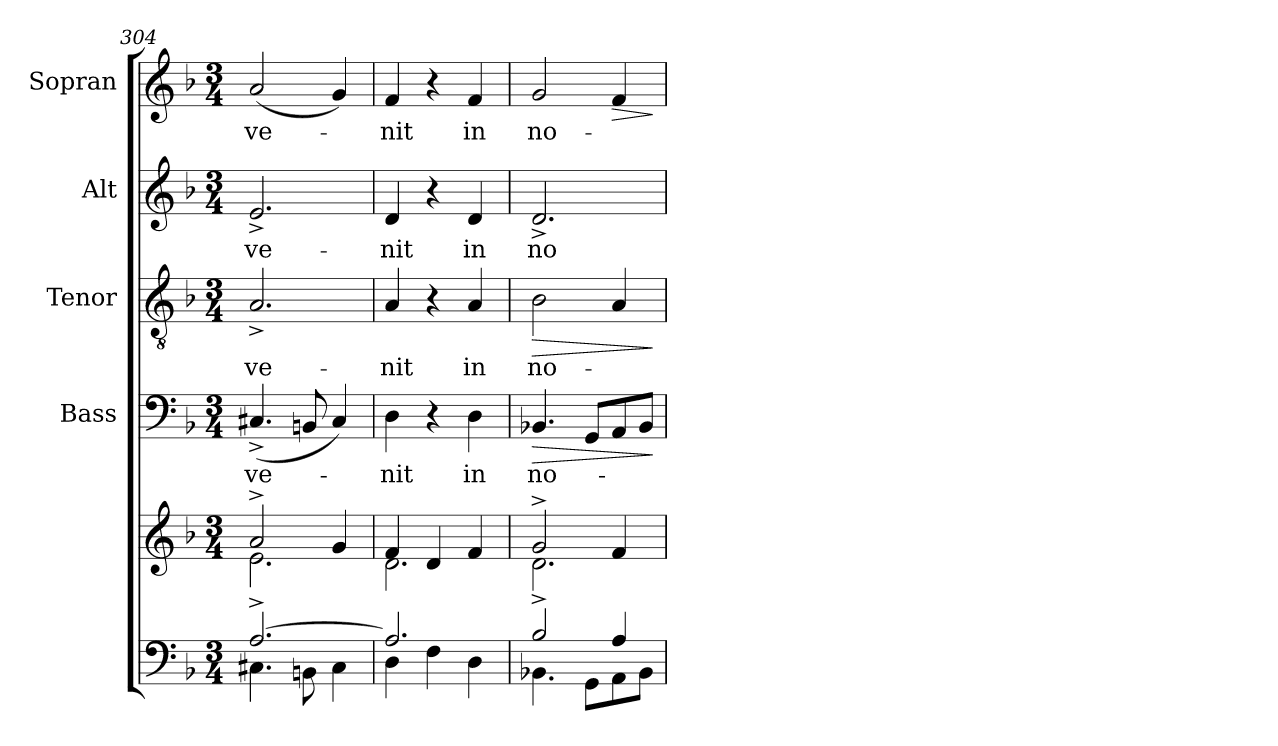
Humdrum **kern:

**kern	**kern	**kern	**text	**dynam	**kern	**text	**dynam	**kern	**text	**kern	**text	**dynam
*part5	*part5	*part4	*part4	*part4	*part3	*part3	*part3	*part2	*part2	*part1	*part1	*part1
*staff6	*staff5	*staff4	*staff4	*staff4	*staff3	*staff3	*staff3	*staff2	*staff2	*staff1	*staff1	*staff1
*	*	*I"Bass	*	*	*I"Tenor	*	*	*I"Alt	*	*I"Sopran	*	*
*	*	*I'B.	*	*	*I'T.	*	*	*I'A.	*	*I'S.	*	*
*clefF4	*clefG2	*clefF4	*	*	*clefGv2	*	*	*clefG2	*	*clefG2	*	*
*k[b-]	*k[b-]	*k[b-]	*	*	*k[b-]	*	*	*k[b-]	*	*k[b-]	*	*
*F:	*F:	*F:	*	*	*F:	*	*	*F:	*	*F:	*	*
*M3/4	*M3/4	*M3/4	*	*	*M3/4	*	*	*M3/4	*	*M3/4	*	*
=304	=304	=304	=304	=304	=304	=304	=304	=304	=304	=304	=304	=304
*^	*^	*	*	*	*	*	*	*	*	*	*	*
!	!	!	!	!	!LO:LY:b	!	!	!LO:LY:b	!	!	!LO:LY:b	!	!LO:LY:b	!
[>2.A^</	4.C#X\	2a^>/	2.e\	(<4.C#X^>/	ve-	.	2.A^>/	ve-	.	2.e^>/	ve-	(<2a/	ve-	.
.	8BBn\	.	.	8BBn/	.	.	.	.	.	.	.	.	.	.
.	4C#\	4g/	.	4C#/)	.	.	.	.	.	.	.	4g/)	.	.
=305	=305	=305	=305	=305	=305	=305	=305	=305	=305	=305	=305	=305	=305	=305
!	!	!	!	!	!LO:LY:b	!	!	!LO:LY:b	!	!	!LO:LY:b	!	!LO:LY:b	!
2.A/]	4D\	4f/	2.d\	4D\	-nit	.	4A/	-nit	.	4d/	-nit	4f/	-nit	.
.	4F\	4d/	.	4r	.	.	4r	.	.	4r	.	4r	.	.
!	!	!	!	!	!LO:LY:b	!	!	!LO:LY:b	!	!	!LO:LY:b	!	!LO:LY:b	!
.	4D\	4f/	.	4D\	in	.	4A/	in	.	4d/	in	4f/	in	.
=306	=306	=306	=306	=306	=306	=306	=306	=306	=306	=306	=306	=306	=306	=306
!	!	!	!	!	!LO:LY:b	!LO:HP:b	!	!LO:LY:b	!LO:HP:b	!	!LO:LY:b	!	!LO:LY:b	!
2B-^</	4.BB-X\	2g^>/	2.d\	4.BB-X/	no-	>	2B-\	no-	>	2.d^>/	no-	2g/	no-	.
.	8GG\L	.	.	8GG/L	.	.	.	.	.	.	.	.	.	.
!	!	!	!	!	!	!	!	!	!	!	!	!	!	!LO:HP:b
4A/	8AA\	4f/	.	8AA/	.	.	4A/	.	.	.	.	4f/	.	>
.	8BB-\J	.	.	8BB-/J	.	.	.	.	.	.	.	.	.	.
*v	*v	*	*	*	*	*	*	*	*	*	*	*	*	*
*	*v	*v	*	*	*	*	*	*	*	*	*	*	*
.	.	.	.	]	.	.	]	.	.	.	.	]
=	=	=	=	=	=	=	=	=	=	=	=	=
*-	*-	*-	*-	*-	*-	*-	*-	*-	*-	*-	*-	*-
